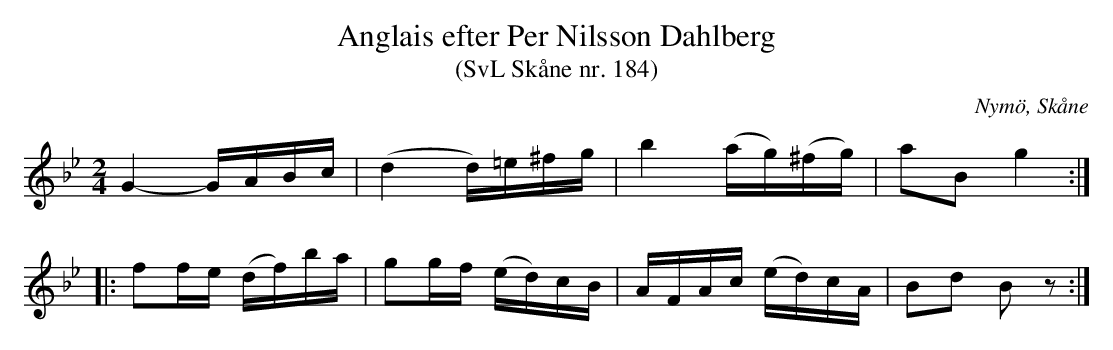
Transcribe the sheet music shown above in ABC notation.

X:1
T:Anglais efter Per Nilsson Dahlberg
T:(SvL Skåne nr. 184)
O:Nymö, Skåne
M:2/4
L:1/16
K:Bb
G4- GABc | (d4 d)=e^fg | b4 (ag)(^fg) | a2B2 g4 :|
|: f2fe (df)ba | g2gf (ed)cB | AFAc (ed)cA | B2d2 B2 z2 :|
